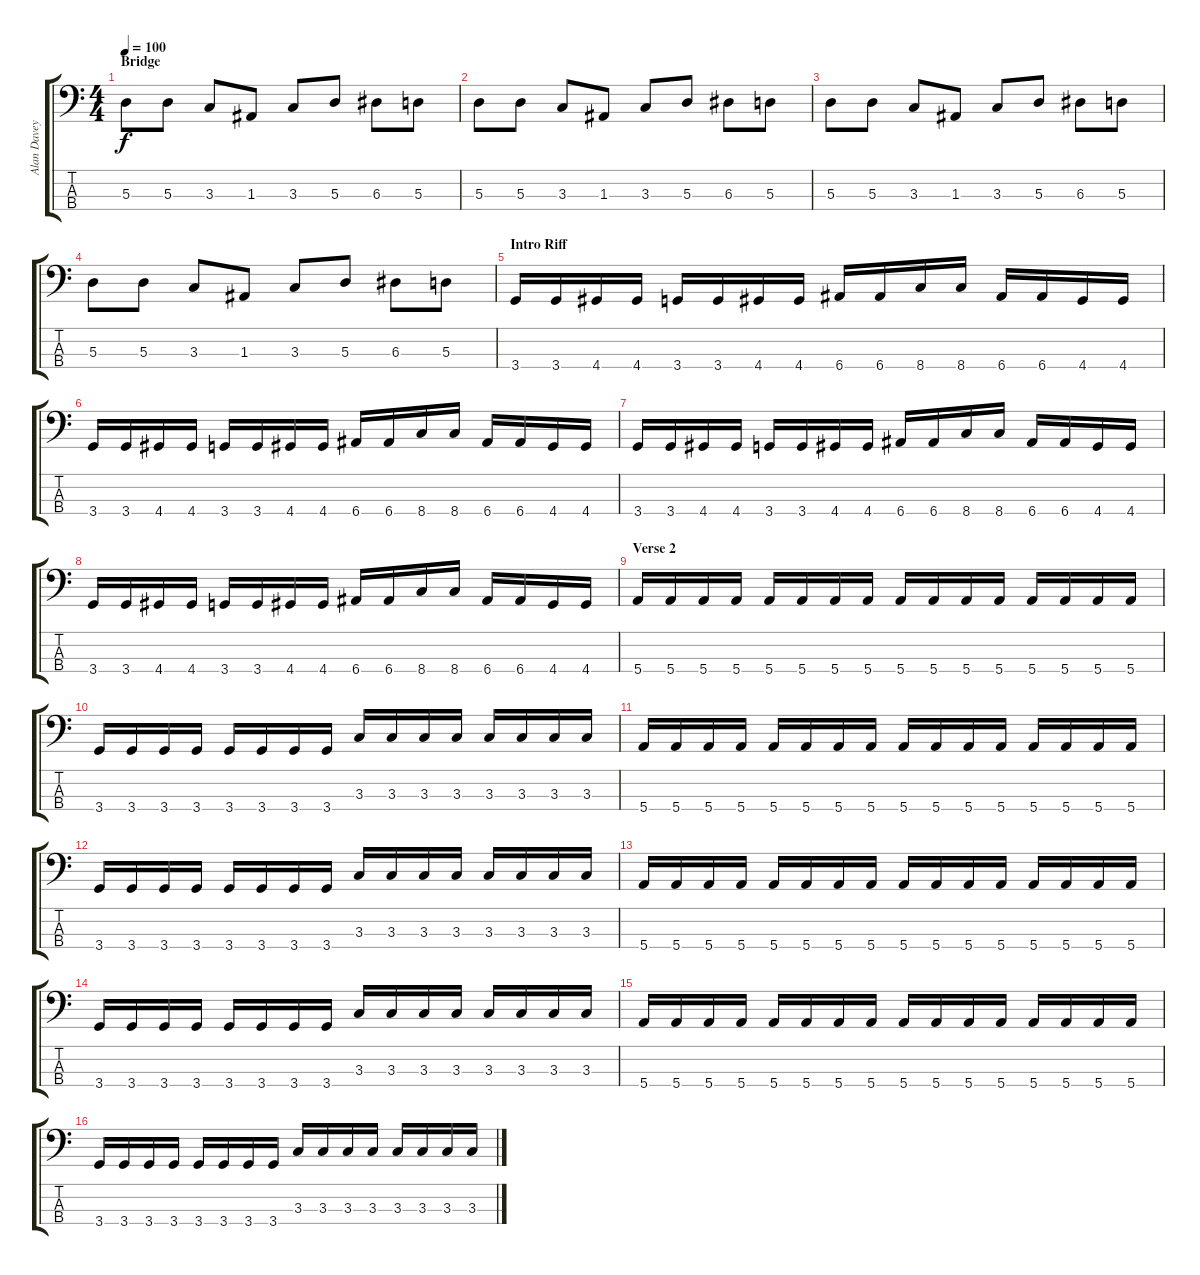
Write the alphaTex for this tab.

\track ("Alan Davey -  Bass" "Alan Davey") {instrument distortionguitar}
\staff {score tabs}
\tuning (G2 D2 A1 E1) {hide}
\ts (4 4)
\section ("" "Bridge")
\tempo 100
\clef f4
\ks c
5.3.8{dy f} 5.3.8 3.3.8 1.3.8 3.3.8 5.3.8 6.3.8 5.3.8 |
5.3.8 5.3.8 3.3.8 1.3.8 3.3.8 5.3.8 6.3.8 5.3.8 |
5.3.8 5.3.8 3.3.8 1.3.8 3.3.8 5.3.8 6.3.8 5.3.8 |
5.3.8 5.3.8 3.3.8 1.3.8 3.3.8 5.3.8 6.3.8 5.3.8 |
\section ("" "Intro Riff")
3.4.16 3.4.16 4.4.16 4.4.16 3.4.16 3.4.16 4.4.16 4.4.16 6.4.16 6.4.16 8.4.16 8.4.16 6.4.16 6.4.16 4.4.16 4.4.16 |
3.4.16 3.4.16 4.4.16 4.4.16 3.4.16 3.4.16 4.4.16 4.4.16 6.4.16 6.4.16 8.4.16 8.4.16 6.4.16 6.4.16 4.4.16 4.4.16 |
3.4.16 3.4.16 4.4.16 4.4.16 3.4.16 3.4.16 4.4.16 4.4.16 6.4.16 6.4.16 8.4.16 8.4.16 6.4.16 6.4.16 4.4.16 4.4.16 |
3.4.16 3.4.16 4.4.16 4.4.16 3.4.16 3.4.16 4.4.16 4.4.16 6.4.16 6.4.16 8.4.16 8.4.16 6.4.16 6.4.16 4.4.16 4.4.16 |
\section ("" "Verse 2")
5.4.16 5.4.16 5.4.16 5.4.16 5.4.16 5.4.16 5.4.16 5.4.16 5.4.16 5.4.16 5.4.16 5.4.16 5.4.16 5.4.16 5.4.16 5.4.16 |
3.4.16 3.4.16 3.4.16 3.4.16 3.4.16 3.4.16 3.4.16 3.4.16 3.3.16 3.3.16 3.3.16 3.3.16 3.3.16 3.3.16 3.3.16 3.3.16 |
5.4.16 5.4.16 5.4.16 5.4.16 5.4.16 5.4.16 5.4.16 5.4.16 5.4.16 5.4.16 5.4.16 5.4.16 5.4.16 5.4.16 5.4.16 5.4.16 |
3.4.16 3.4.16 3.4.16 3.4.16 3.4.16 3.4.16 3.4.16 3.4.16 3.3.16 3.3.16 3.3.16 3.3.16 3.3.16 3.3.16 3.3.16 3.3.16 |
5.4.16 5.4.16 5.4.16 5.4.16 5.4.16 5.4.16 5.4.16 5.4.16 5.4.16 5.4.16 5.4.16 5.4.16 5.4.16 5.4.16 5.4.16 5.4.16 |
3.4.16 3.4.16 3.4.16 3.4.16 3.4.16 3.4.16 3.4.16 3.4.16 3.3.16 3.3.16 3.3.16 3.3.16 3.3.16 3.3.16 3.3.16 3.3.16 |
5.4.16 5.4.16 5.4.16 5.4.16 5.4.16 5.4.16 5.4.16 5.4.16 5.4.16 5.4.16 5.4.16 5.4.16 5.4.16 5.4.16 5.4.16 5.4.16 |
3.4.16 3.4.16 3.4.16 3.4.16 3.4.16 3.4.16 3.4.16 3.4.16 3.3.16 3.3.16 3.3.16 3.3.16 3.3.16 3.3.16 3.3.16 3.3.16
